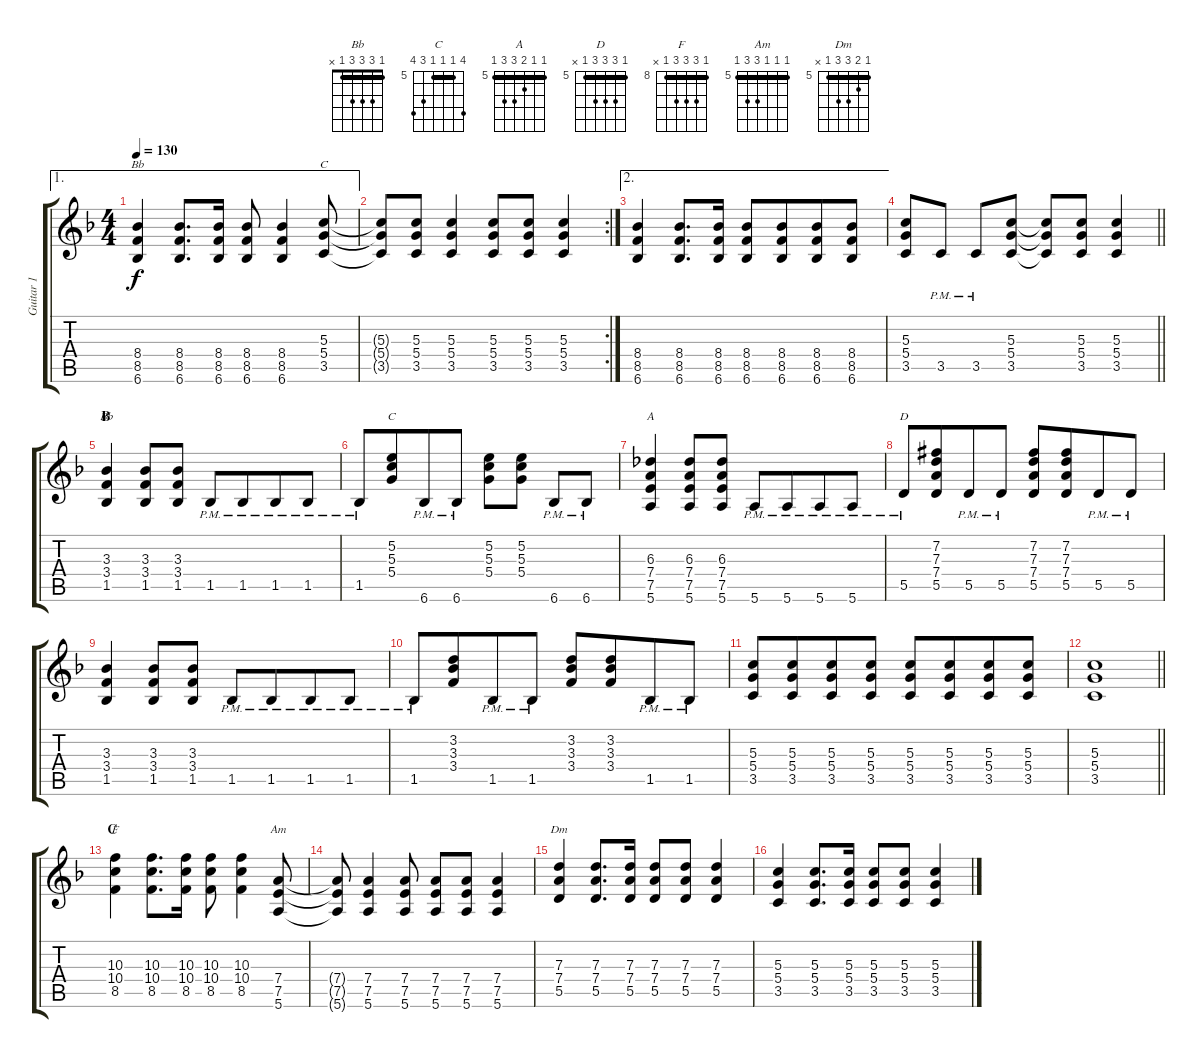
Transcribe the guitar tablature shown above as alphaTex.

\track ("Guitar 1" "Guitar 1") {instrument overdrivenguitar}
\staff {score tabs}
\tuning (E4 B3 G3 D3 A2 E2) {hide}
\chord ("Bb" 6 6 7 8 8 6) {firstfret 6 barre 6}
\chord ("C" 3 5 5 5 3 x) {barre 3}
\chord ("Bb" 1 3 3 3 1 x) {barre 1}
\chord ("C" 8 5 5 5 7 8) {firstfret 5 barre 5}
\chord ("A" 5 5 6 7 7 5) {firstfret 5 barre 5}
\chord ("D" 5 7 7 7 5 x) {firstfret 5 barre 5}
\chord ("F" 8 10 10 10 8 x) {firstfret 8 barre 8}
\chord ("Am" 5 5 5 7 7 5) {firstfret 5 barre 5}
\chord ("Dm" 5 6 7 7 5 x) {firstfret 5 barre 5}
\ae 1
\ts (4 4)
\tempo 130
\clef g2
\ks dminor
(8.4 8.5 6.6).4{ch "Bb" dy f} (8.4 8.5 6.6).8{d} (8.4 8.5 6.6).16 (8.4 8.5 6.6).8 (8.4 8.5 6.6).4 (5.3 5.4 3.5).8{ch "C"} |
\rc 2
(5.3{t} 5.4{t} 3.5{t}).8 (5.3 5.4 3.5).8 (5.3 5.4 3.5).4 (5.3 5.4 3.5).8 (5.3 5.4 3.5).8 (5.3 5.4 3.5).4 |
\ae 2
(8.4 8.5 6.6).4 (8.4 8.5 6.6).8{d} (8.4 8.5 6.6).16 (8.4 8.5 6.6).8 (8.4 8.5 6.6).8{beam merge} (8.4 8.5 6.6).8 (8.4 8.5 6.6).8 |
\barLineRight lightlight
(5.3 5.4 3.5).8 3.5{pm}.8 3.5{pm}.8 (5.3 5.4 3.5).8 (5.3{t} 5.4{t} 3.5{t}).8 (5.3 5.4 3.5).8 (5.3 5.4 3.5).4 |
\section ("" "B")
(3.3 3.4 1.5).4{ch "Bb"} (3.3 3.4 1.5).8 (3.3 3.4 1.5).8 1.5{pm}.8 1.5{pm}.8{beam merge} 1.5{pm}.8 1.5{pm}.8 |
1.5{pm}.8 (5.2 5.3 5.4).8{ch "C" beam merge} 6.6{pm}.8 6.6{pm}.8 (5.2 5.3 5.4).8 (5.2 5.3 5.4).8 6.6{pm}.8 6.6{pm}.8 |
(6.3 7.4 7.5 5.6).4{ch "A"} (6.3 7.4 7.5 5.6).8 (6.3 7.4 7.5 5.6).8 5.6{pm}.8 5.6{pm}.8{beam merge} 5.6{pm}.8 5.6{pm}.8 |
5.5{pm}.8{ch "D"} (7.2{acc #} 7.3 7.4 5.5).8{beam merge} 5.5{pm}.8 5.5{pm}.8 (7.2{acc #} 7.3 7.4 5.5).8 (7.2{acc #} 7.3 7.4 5.5).8{beam merge} 5.5{pm}.8 5.5{pm}.8 |
(3.3 3.4 1.5).4 (3.3 3.4 1.5).8 (3.3 3.4 1.5).8 1.5{pm}.8 1.5{pm}.8{beam merge} 1.5{pm}.8 1.5{pm}.8 |
1.5{pm}.8 (3.2 3.3 3.4).8{beam merge} 1.5{pm}.8 1.5{pm}.8 (3.2 3.3 3.4).8 (3.2 3.3 3.4).8{beam merge} 1.5{pm}.8 1.5{pm}.8 |
(5.3 5.4 3.5).8 (5.3 5.4 3.5).8{beam merge} (5.3 5.4 3.5).8 (5.3 5.4 3.5).8 (5.3 5.4 3.5).8 (5.3 5.4 3.5).8{beam merge} (5.3 5.4 3.5).8 (5.3 5.4 3.5).8 |
\barLineRight lightlight
(5.3 5.4 3.5).1 |
\section ("" "C")
(10.3 10.4 8.5).4{ch "F"} (10.3 10.4 8.5).8{d} (10.3 10.4 8.5).16 (10.3 10.4 8.5).8 (10.3 10.4 8.5).4 (7.4 7.5 5.6).8{ch "Am"} |
(7.4{t} 7.5{t} 5.6{t}).8 (7.4 7.5 5.6).4 (7.4 7.5 5.6).8 (7.4 7.5 5.6).8 (7.4 7.5 5.6).8 (7.4 7.5 5.6).4 |
(7.3 7.4 5.5).4{ch "Dm"} (7.3 7.4 5.5).8{d} (7.3 7.4 5.5).16 (7.3 7.4 5.5).8 (7.3 7.4 5.5).8 (7.3 7.4 5.5).4 |
(5.3 5.4 3.5).4 (5.3 5.4 3.5).8{d} (5.3 5.4 3.5).16 (5.3 5.4 3.5).8 (5.3 5.4 3.5).8 (5.3 5.4 3.5).4
